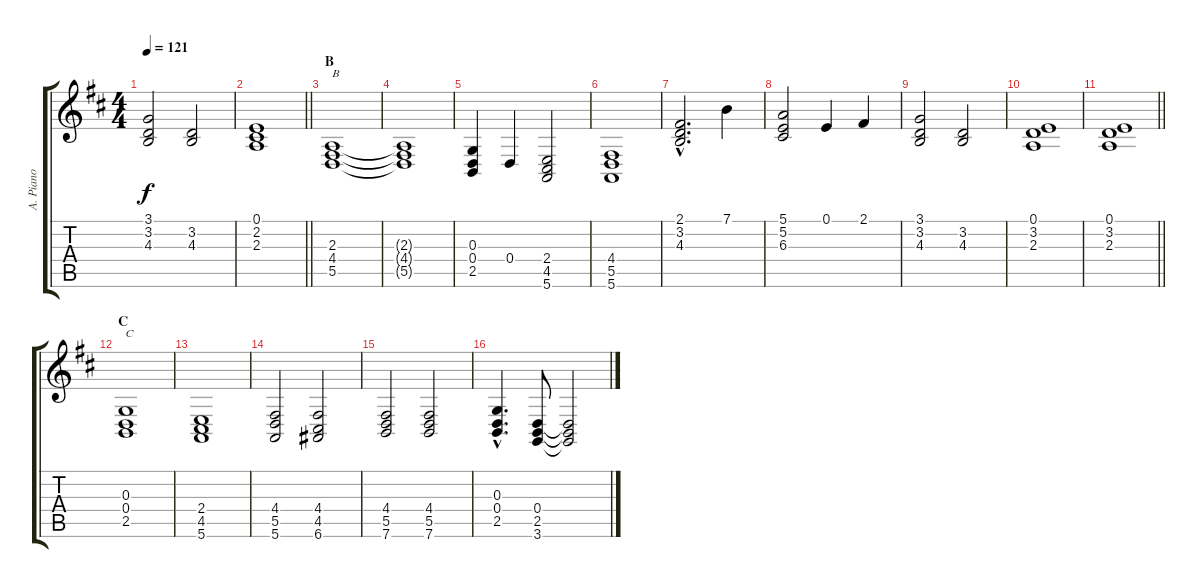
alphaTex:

\track ("A. Piano" "A. Piano") {instrument acousticgrandpiano}
\staff {score tabs}
\tuning (E4 B3 G3 D3 A2 E2) {hide}
\ts (4 4)
\tempo 121
\clef g2
\ks d
(3.1 3.2 4.3).2{dy f} (3.2 4.3).2 |
\barLineRight lightlight
(0.1 2.2 2.3).1 |
\section ("" "B")
(2.3 4.4 5.5).1{txt "B"} |
(2.3{t} 4.4{t} 5.5{t}).1 |
(0.3 0.4 2.5).4 0.4.4 (2.4 4.5 5.6).2 |
(4.4 5.5 5.6).1 |
(2.1{hac} 3.2{hac} 4.3{hac}).2{d} 7.1.4 |
(5.1 5.2 6.3).2 0.1.4 2.1.4 |
(3.1 3.2 4.3).2 (3.2 4.3).2 |
(0.1 3.2 2.3).1 |
\barLineRight lightlight
(0.1 3.2 2.3).1 |
\section ("" "C")
(0.3 0.4 2.5).1{txt "C"} |
(2.4 4.5 5.6).1 |
(4.4 5.5 5.6).2 (4.4 4.5 6.6).2 |
(4.4 5.5 7.6).2 (4.4 5.5 7.6).2 |
(0.3{hac} 0.4{hac} 2.5{hac}).4{d} (0.4 2.5 3.6).8 (0.4{t} 2.5{t} 3.6{t}).2
